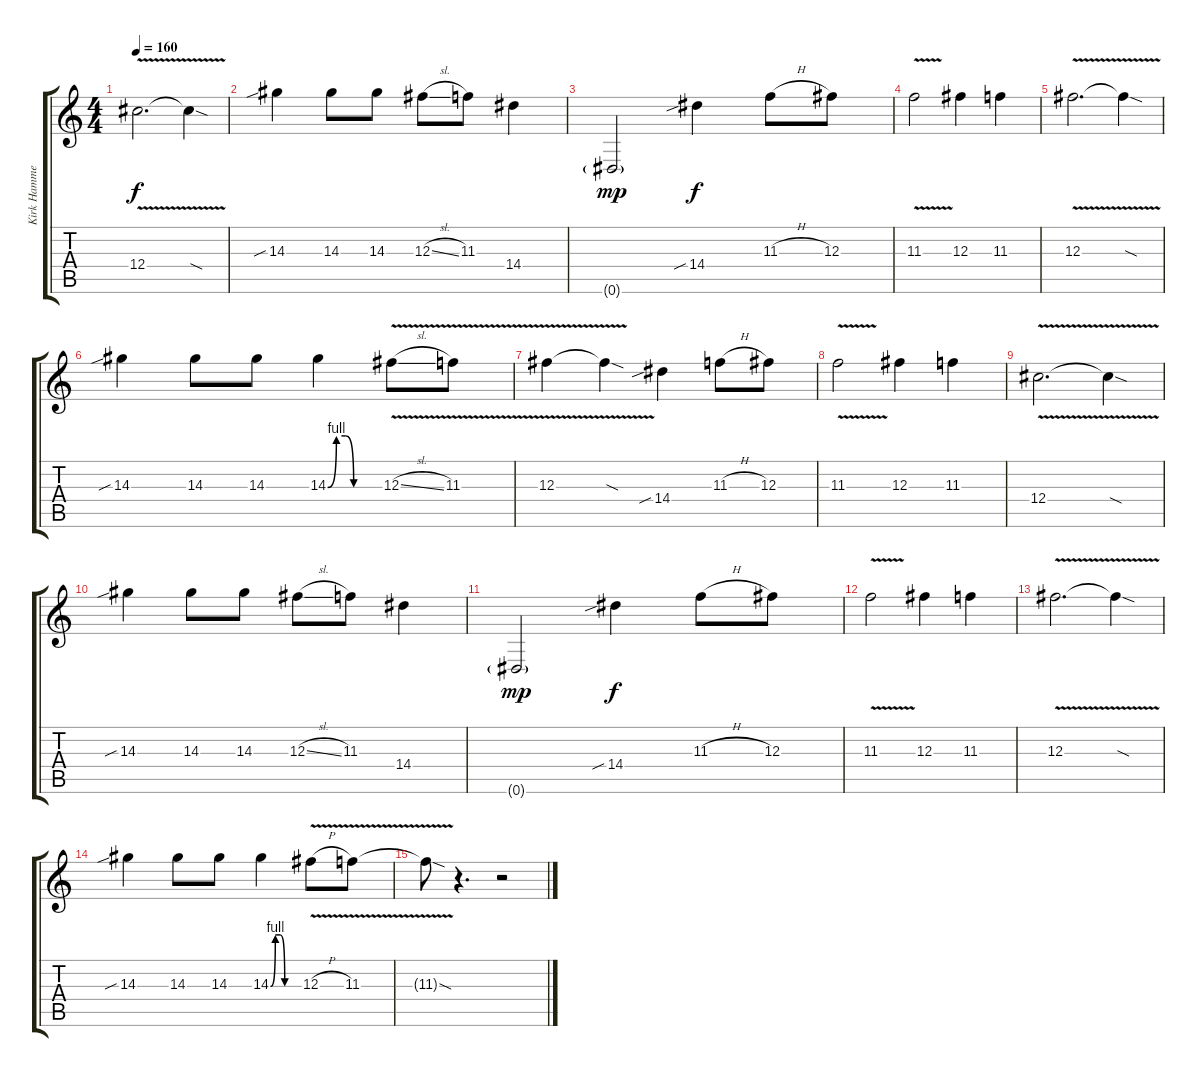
\track ("Kirk Hammet" "Kirk Hamme") {instrument overdrivenguitar}
\staff {score tabs}
\tuning (Eb4 Bb3 Gb3 Db3 Ab2 Eb2) {hide}
\ts (4 4)
\tempo 160
\clef g2
\ks c
12.4{v}.2{d dy f} 12.4{sod t}.4 |
14.3{sib}.4 14.3.8 14.3.8 12.3{sl}.8 11.3.8 14.4.4 |
0.6{g}.2{dy mp} 14.4{sib}.4{dy f} 11.3{h}.8 12.3.8 |
11.3{v}.2 12.3.4 11.3.4 |
12.3{v}.2{d} 12.3{sod t}.4 |
14.3{sib}.4 14.3.8 14.3.8 14.3{be (custom 0 0 10 4 20 4 30 0 60 0)}.4 12.3{v sl}.8 11.3{v}.8 |
12.3{v}.4 12.3{sod t}.4 14.4{sib}.4 11.3{h}.8 12.3.8 |
11.3{v}.2 12.3.4 11.3.4 |
12.4{v}.2{d} 12.4{sod t}.4 |
14.3{sib}.4 14.3.8 14.3.8 12.3{sl}.8 11.3.8 14.4.4 |
0.6{g}.2{dy mp} 14.4{sib}.4{dy f} 11.3{h}.8 12.3.8 |
11.3{v}.2 12.3.4 11.3.4 |
12.3{v}.2{d} 12.3{sod t}.4 |
14.3{sib}.4 14.3.8 14.3.8 14.3{be (custom 0 0 10 4 20 4 30 0 60 0)}.4 12.3{v h}.8 11.3{v}.8 |
11.3{sod t}.8 r.4{d} r.2
